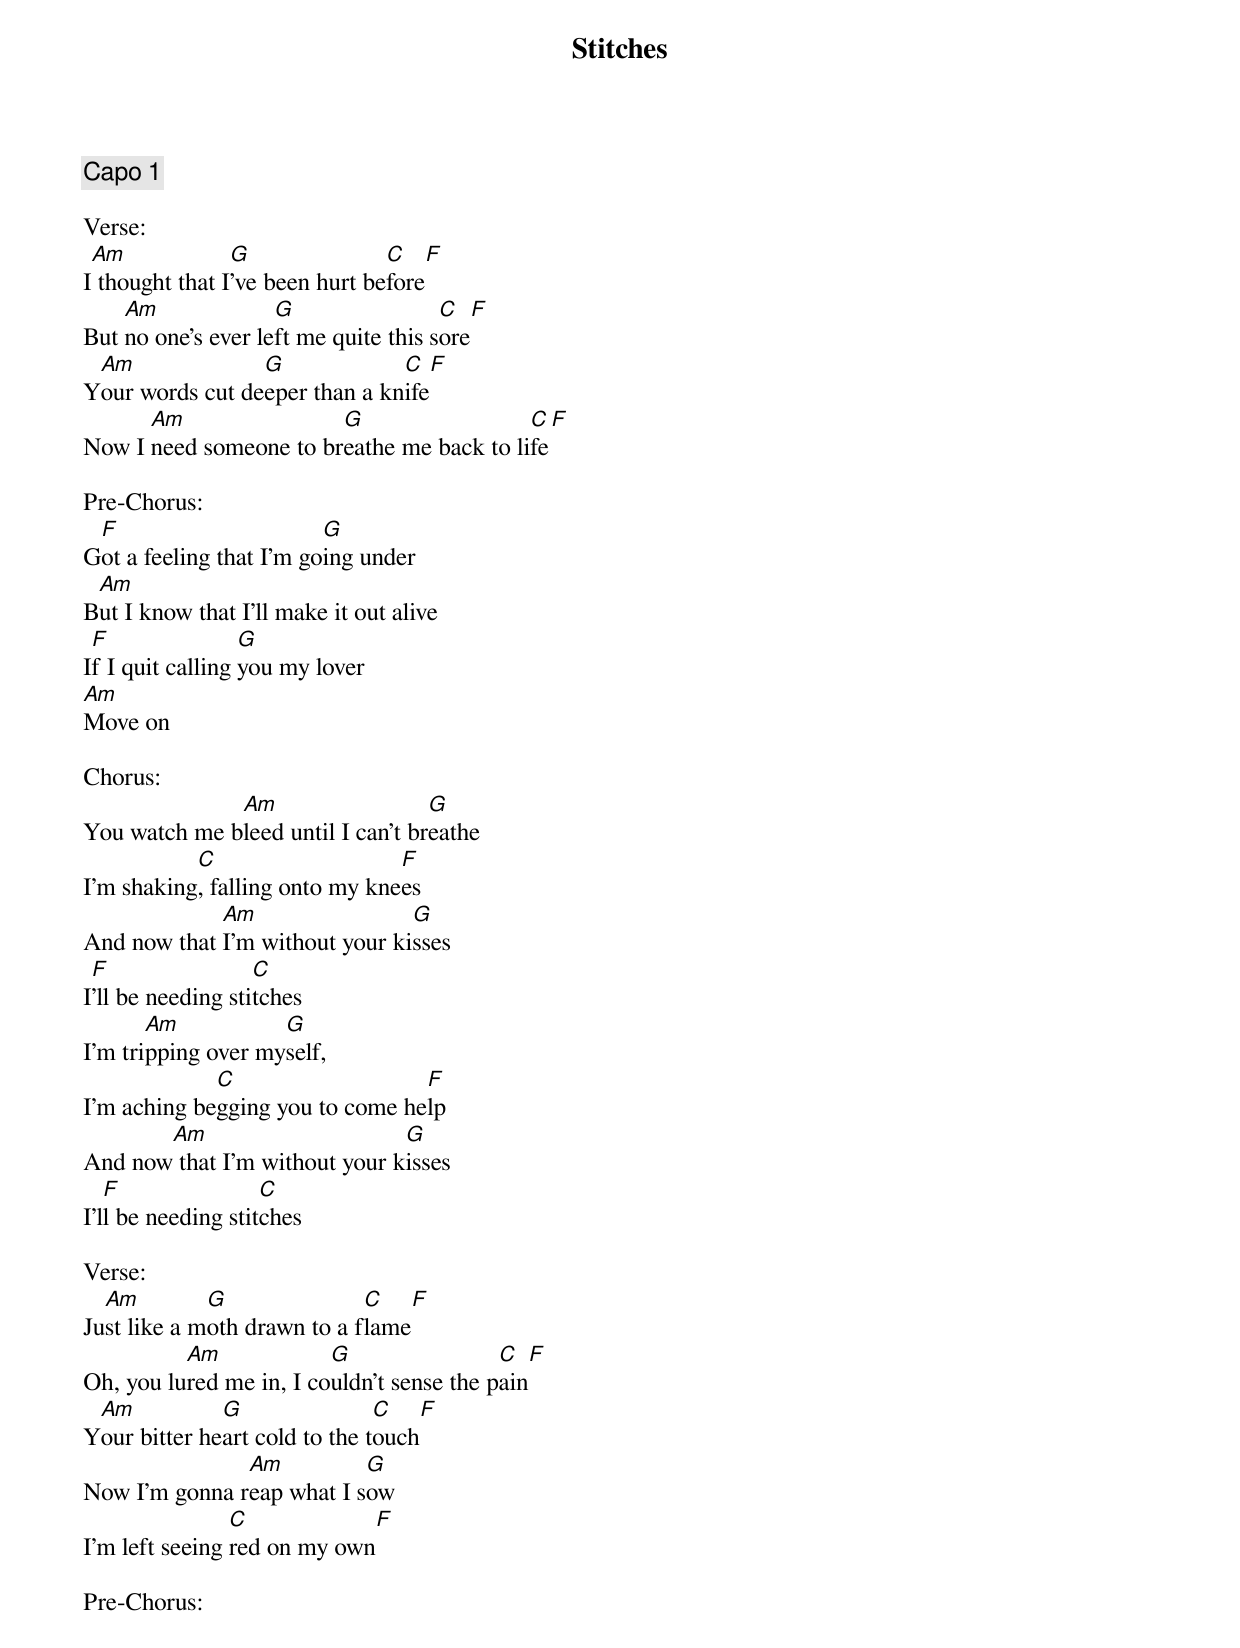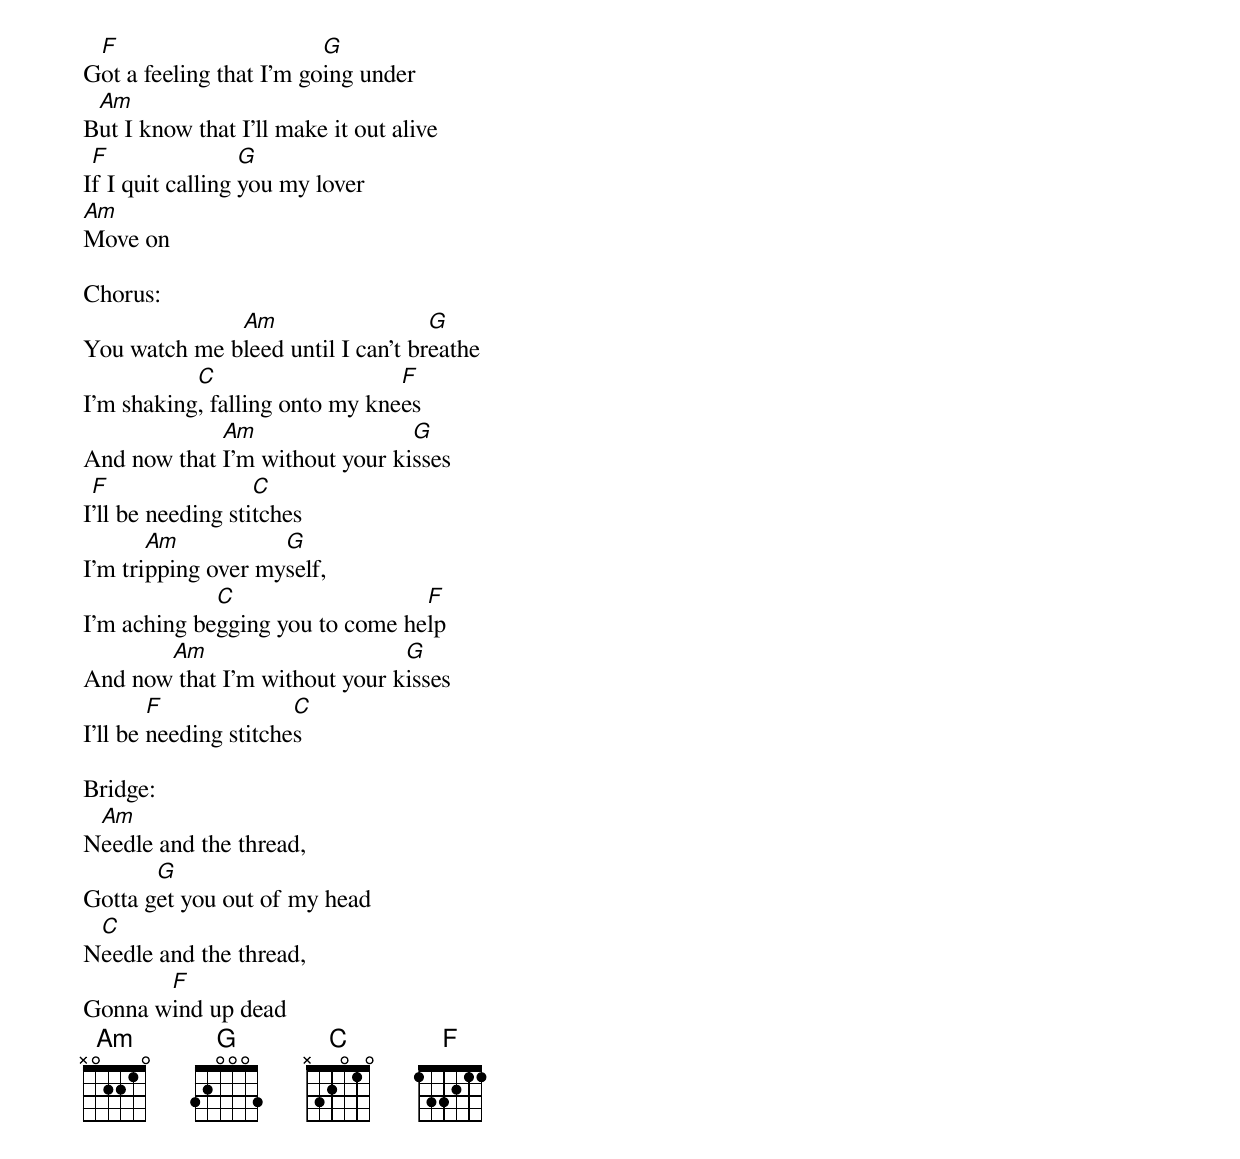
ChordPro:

{title:Stitches}
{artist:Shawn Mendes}
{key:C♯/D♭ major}
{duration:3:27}
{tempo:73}
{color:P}

{comment: Capo 1}

Verse:
I[Am] thought that I[G]'ve been hurt be[C]fore[F]
But [Am]no one's ever le[G]ft me quite this s[C]ore[F]
Y[Am]our words cut de[G]eper than a kn[C]ife[F]
Now I [Am]need someone to br[G]eathe me back to li[C]fe[F]

Pre-Chorus:
G[F]ot a feeling that I'm go[G]ing under
B[Am]ut I know that I'll make it out alive
I[F]f I quit calling [G]you my lover
[Am]Move on

Chorus:
You watch me b[Am]leed until I can't br[G]eathe
I'm shaking[C], falling onto my kne[F]es
And now that [Am]I'm without your ki[G]sses
I[F]'ll be needing sti[C]tches
I'm tri[Am]pping over my[G]self,
I'm aching be[C]gging you to come he[F]lp
And now[Am] that I'm without your k[G]isses
I'l[F]l be needing stit[C]ches

Verse:
Ju[Am]st like a m[G]oth drawn to a f[C]lame[F]
Oh, you lu[Am]red me in, I co[G]uldn't sense the p[C]ain[F]
Y[Am]our bitter he[G]art cold to the t[C]ouch[F]
Now I'm gonna r[Am]eap what I s[G]ow
I'm left seeing [C]red on my own[F]

Pre-Chorus:
G[F]ot a feeling that I'm go[G]ing under
B[Am]ut I know that I'll make it out alive
I[F]f I quit calling [G]you my lover
[Am]Move on

Chorus:
You watch me b[Am]leed until I can't br[G]eathe
I'm shaking[C], falling onto my kne[F]es
And now that [Am]I'm without your ki[G]sses
I[F]'ll be needing sti[C]tches
I'm tri[Am]pping over my[G]self,
I'm aching be[C]gging you to come he[F]lp
And now[Am] that I'm without your k[G]isses
I'll be [F]needing stitche[C]s

Bridge:
N[Am]eedle and the thread,
Gotta g[G]et you out of my head
N[C]eedle and the thread,
Gonna w[F]ind up dead
